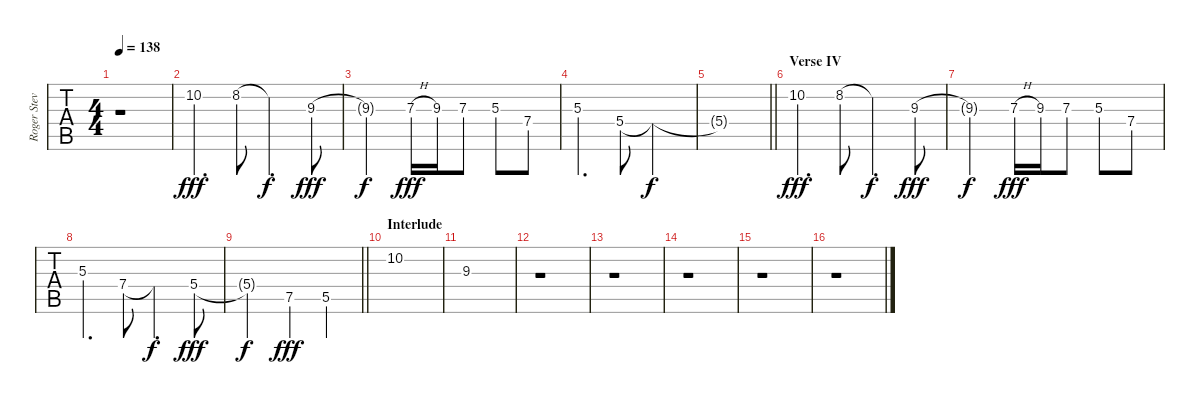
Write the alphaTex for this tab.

\track ("Roger Stevens' lead guitar" "Roger Stev") {instrument overdrivenguitar}
\staff {tabs}
\tuning (E4 B3 G3 D3 A2 E2) {hide}
\ts (4 4)
\tempo 138
\clef g2
\ks aminor
r.1{dy f} |
10.2.4{d dy fff} 8.2.8 8.2{t}.4{d dy f} 9.3.8{dy fff} |
9.3{t}.2{dy f} 7.3{h}.16{dy fff} 9.3.16 7.3.8 5.3.8 7.4.8 |
5.3.4{d} 5.4.8 5.4{t}.2{dy f} |
\barLineRight lightlight
5.4{t}.1 |
\section ("" "Verse IV")
10.2.4{d dy fff} 8.2.8 8.2{t}.4{d dy f} 9.3.8{dy fff} |
9.3{t}.2{dy f} 7.3{h}.16{dy fff} 9.3.16 7.3.8 5.3.8 7.4.8 |
5.3.4{d} 7.4.8 7.4{t}.4{d dy f} 5.4.8{dy fff} |
\barLineRight lightlight
5.4{t}.2{dy f} 7.5.4{dy fff} 5.5.4 |
\section ("" "Interlude")
10.2.1 |
9.3.1 |
r.1 |
r.1 |
r.1 |
r.1 |
r.1
